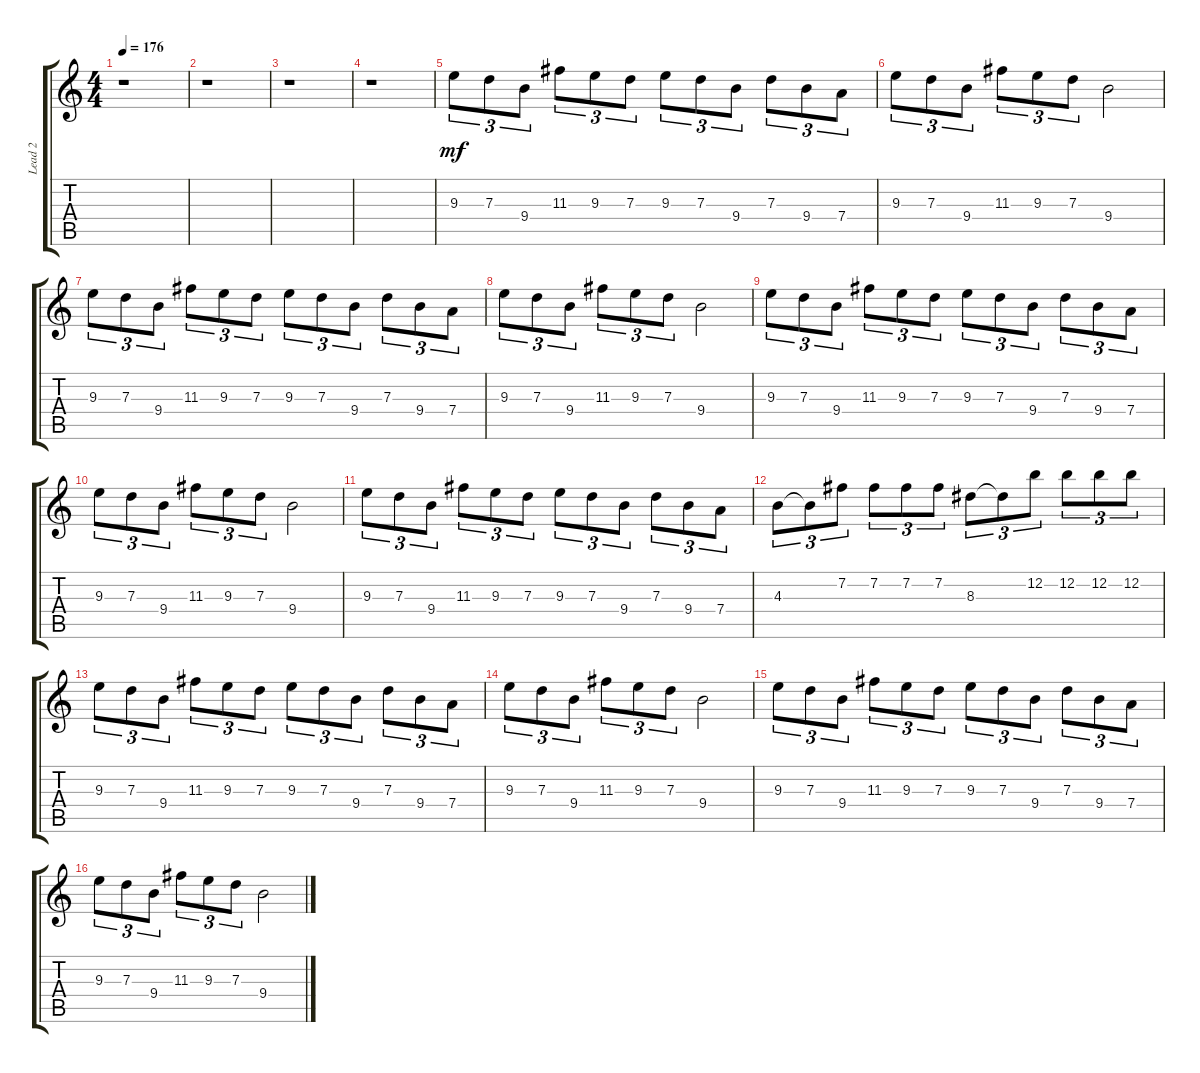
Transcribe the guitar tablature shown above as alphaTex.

\track ("Lead 2" "Lead 2") {instrument distortionguitar}
\staff {score tabs}
\tuning (E4 B3 G3 D3 A2 E2) {hide}
\ts (4 4)
\tempo 176
\clef g2
\ks c
r.1{dy mf instrument distortionguitar} |
r.1 |
r.1 |
r.1 |
9.3.8{tu (3 2)} 7.3.8{tu (3 2)} 9.4.8{tu (3 2)} 11.3.8{tu (3 2)} 9.3.8{tu (3 2)} 7.3.8{tu (3 2)} 9.3.8{tu (3 2)} 7.3.8{tu (3 2)} 9.4.8{tu (3 2)} 7.3.8{tu (3 2)} 9.4.8{tu (3 2)} 7.4.8{tu (3 2)} |
9.3.8{tu (3 2)} 7.3.8{tu (3 2)} 9.4.8{tu (3 2)} 11.3.8{tu (3 2)} 9.3.8{tu (3 2)} 7.3.8{tu (3 2)} 9.4.2 |
9.3.8{tu (3 2)} 7.3.8{tu (3 2)} 9.4.8{tu (3 2)} 11.3.8{tu (3 2)} 9.3.8{tu (3 2)} 7.3.8{tu (3 2)} 9.3.8{tu (3 2)} 7.3.8{tu (3 2)} 9.4.8{tu (3 2)} 7.3.8{tu (3 2)} 9.4.8{tu (3 2)} 7.4.8{tu (3 2)} |
9.3.8{tu (3 2)} 7.3.8{tu (3 2)} 9.4.8{tu (3 2)} 11.3.8{tu (3 2)} 9.3.8{tu (3 2)} 7.3.8{tu (3 2)} 9.4.2 |
9.3.8{tu (3 2)} 7.3.8{tu (3 2)} 9.4.8{tu (3 2)} 11.3.8{tu (3 2)} 9.3.8{tu (3 2)} 7.3.8{tu (3 2)} 9.3.8{tu (3 2)} 7.3.8{tu (3 2)} 9.4.8{tu (3 2)} 7.3.8{tu (3 2)} 9.4.8{tu (3 2)} 7.4.8{tu (3 2)} |
9.3.8{tu (3 2)} 7.3.8{tu (3 2)} 9.4.8{tu (3 2)} 11.3.8{tu (3 2)} 9.3.8{tu (3 2)} 7.3.8{tu (3 2)} 9.4.2 |
9.3.8{tu (3 2)} 7.3.8{tu (3 2)} 9.4.8{tu (3 2)} 11.3.8{tu (3 2)} 9.3.8{tu (3 2)} 7.3.8{tu (3 2)} 9.3.8{tu (3 2)} 7.3.8{tu (3 2)} 9.4.8{tu (3 2)} 7.3.8{tu (3 2)} 9.4.8{tu (3 2)} 7.4.8{tu (3 2)} |
4.3.8{tu (3 2)} 4.3{t}.8{tu (3 2)} 7.2.8{tu (3 2)} 7.2.8{tu (3 2)} 7.2.8{tu (3 2)} 7.2.8{tu (3 2)} 8.3.8{tu (3 2)} 8.3{t}.8{tu (3 2)} 12.2.8{tu (3 2)} 12.2.8{tu (3 2)} 12.2.8{tu (3 2)} 12.2.8{tu (3 2)} |
9.3.8{tu (3 2)} 7.3.8{tu (3 2)} 9.4.8{tu (3 2)} 11.3.8{tu (3 2)} 9.3.8{tu (3 2)} 7.3.8{tu (3 2)} 9.3.8{tu (3 2)} 7.3.8{tu (3 2)} 9.4.8{tu (3 2)} 7.3.8{tu (3 2)} 9.4.8{tu (3 2)} 7.4.8{tu (3 2)} |
9.3.8{tu (3 2)} 7.3.8{tu (3 2)} 9.4.8{tu (3 2)} 11.3.8{tu (3 2)} 9.3.8{tu (3 2)} 7.3.8{tu (3 2)} 9.4.2 |
9.3.8{tu (3 2)} 7.3.8{tu (3 2)} 9.4.8{tu (3 2)} 11.3.8{tu (3 2)} 9.3.8{tu (3 2)} 7.3.8{tu (3 2)} 9.3.8{tu (3 2)} 7.3.8{tu (3 2)} 9.4.8{tu (3 2)} 7.3.8{tu (3 2)} 9.4.8{tu (3 2)} 7.4.8{tu (3 2)} |
9.3.8{tu (3 2)} 7.3.8{tu (3 2)} 9.4.8{tu (3 2)} 11.3.8{tu (3 2)} 9.3.8{tu (3 2)} 7.3.8{tu (3 2)} 9.4.2
